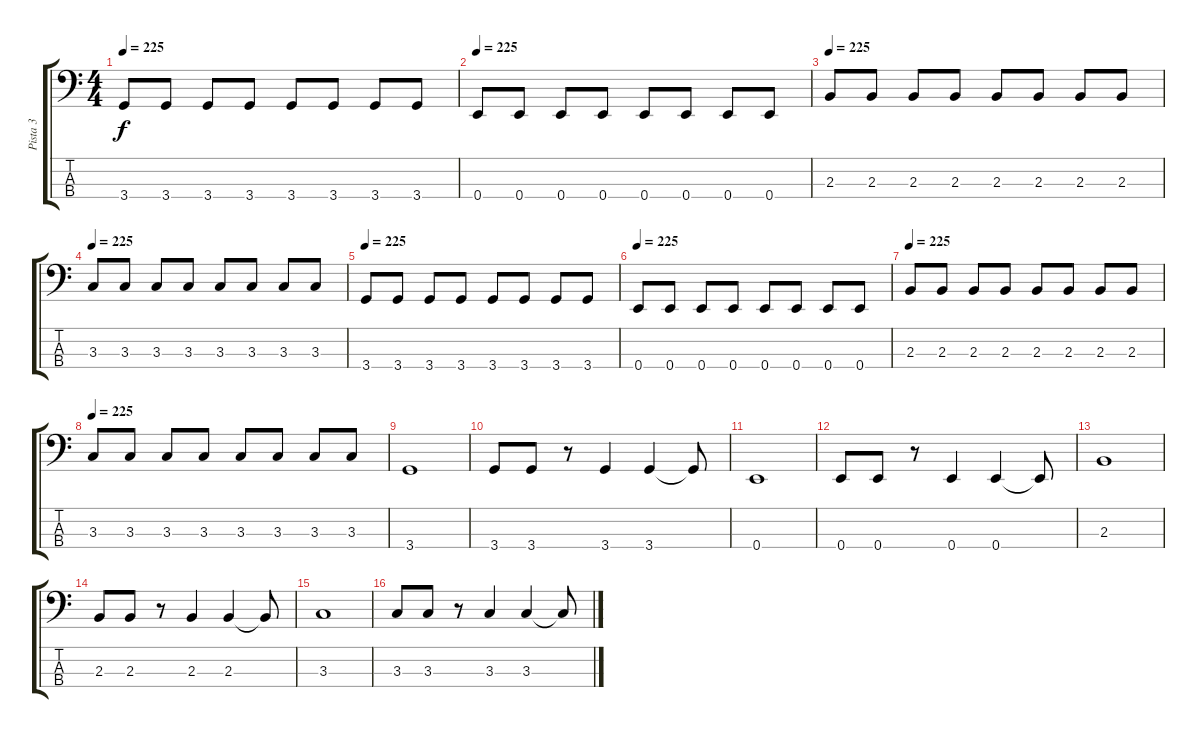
\track ("Pista 3" "Pista 3") {instrument electricbasspick}
\staff {score tabs}
\tuning (G2 D2 A1 E1) {hide}
\ts (4 4)
\tempo 225
\clef f4
\ks c
3.4.8{dy f} 3.4.8 3.4.8 3.4.8 3.4.8 3.4.8 3.4.8 3.4.8 |
\tempo 225
0.4.8 0.4.8 0.4.8 0.4.8 0.4.8 0.4.8 0.4.8 0.4.8 |
\tempo 225
2.3.8 2.3.8 2.3.8 2.3.8 2.3.8 2.3.8 2.3.8 2.3.8 |
\tempo 225
3.3.8 3.3.8 3.3.8 3.3.8 3.3.8 3.3.8 3.3.8 3.3.8 |
\tempo 225
3.4.8 3.4.8 3.4.8 3.4.8 3.4.8 3.4.8 3.4.8 3.4.8 |
\tempo 225
0.4.8 0.4.8 0.4.8 0.4.8 0.4.8 0.4.8 0.4.8 0.4.8 |
\tempo 225
2.3.8 2.3.8 2.3.8 2.3.8 2.3.8 2.3.8 2.3.8 2.3.8 |
\tempo 225
3.3.8 3.3.8 3.3.8 3.3.8 3.3.8 3.3.8 3.3.8 3.3.8 |
3.4.1 |
3.4.8 3.4.8 r.8 3.4.4 3.4.4 3.4{t}.8 |
0.4.1 |
0.4.8 0.4.8 r.8 0.4.4 0.4.4 0.4{t}.8 |
2.3.1 |
2.3.8 2.3.8 r.8 2.3.4 2.3.4 2.3{t}.8 |
3.3.1 |
3.3.8 3.3.8 r.8 3.3.4 3.3.4 3.3{t}.8
